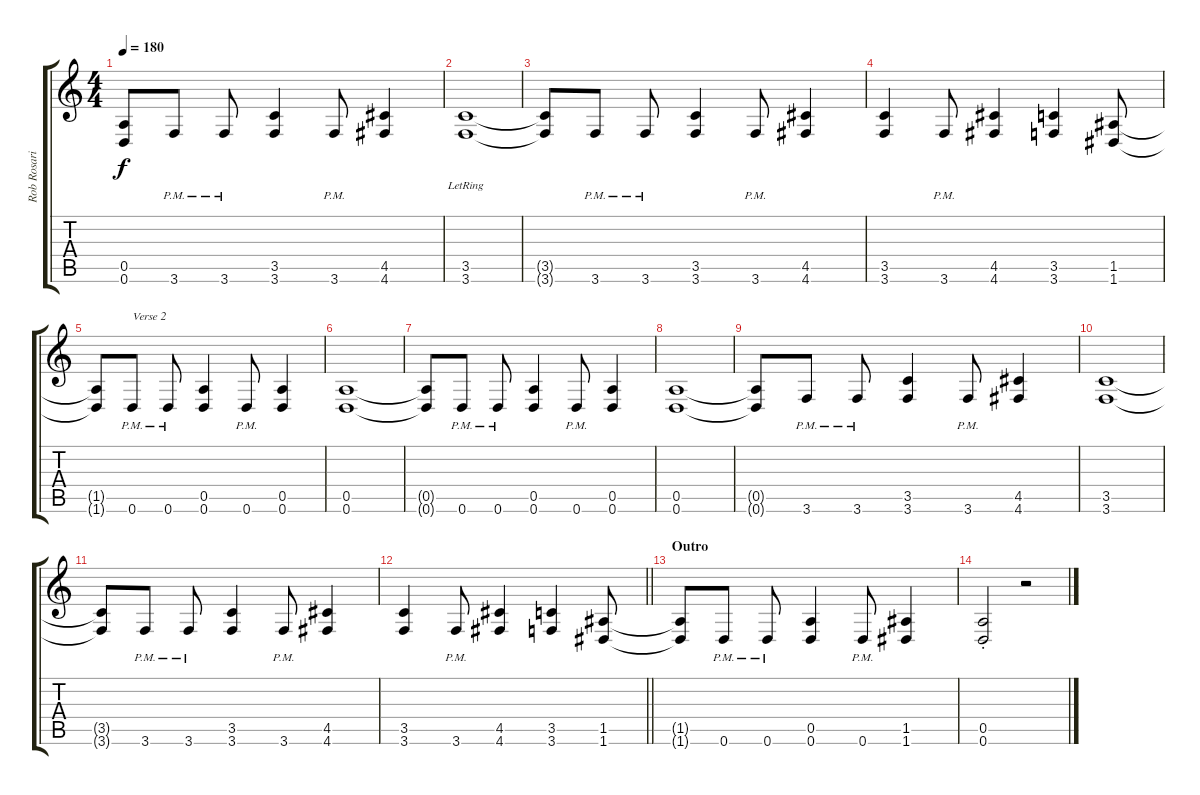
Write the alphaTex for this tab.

\track ("Rob Rosario" "Rob Rosari") {instrument distortionguitar}
\staff {score tabs}
\tuning (E4 B3 G3 D3 A2 D2) {hide}
\ts (4 4)
\tempo 180
\clef g2
\ks c
(0.5{t} 0.6{t}).8{dy f} 3.6{pm}.8 3.6{pm}.8 (3.5 3.6).4 3.6{pm}.8 (4.5 4.6).4 |
(3.5 3.6{lr}).1 |
(3.5{t} 3.6{t}).8 3.6{pm}.8 3.6{pm}.8 (3.5 3.6).4 3.6{pm}.8 (4.5 4.6).4 |
(3.5 3.6).4 3.6{pm}.8 (4.5 4.6).4 (3.5 3.6).4 (1.5 1.6).8 |
(1.5{t} 1.6{t}).8 0.6{pm}.8{txt "Verse 2"} 0.6{pm}.8 (0.5 0.6).4 0.6{pm}.8 (0.5 0.6).4 |
(0.5 0.6).1 |
(0.5{t} 0.6{t}).8 0.6{pm}.8 0.6{pm}.8 (0.5 0.6).4 0.6{pm}.8 (0.5 0.6).4 |
(0.5 0.6).1 |
(0.5{t} 0.6{t}).8 3.6{pm}.8 3.6{pm}.8 (3.5 3.6).4 3.6{pm}.8 (4.5 4.6).4 |
(3.5 3.6).1 |
(3.5{t} 3.6{t}).8 3.6{pm}.8 3.6{pm}.8 (3.5 3.6).4 3.6{pm}.8 (4.5 4.6).4 |
\barLineRight lightlight
(3.5 3.6).4 3.6{pm}.8 (4.5 4.6).4 (3.5 3.6).4 (1.5 1.6).8 |
\section ("" "Outro")
(1.5{t} 1.6{t}).8 0.6{pm}.8 0.6{pm}.8 (0.5 0.6).4 0.6{pm}.8 (1.5 1.6).4 |
(0.5{st} 0.6{st}).2 r.2
